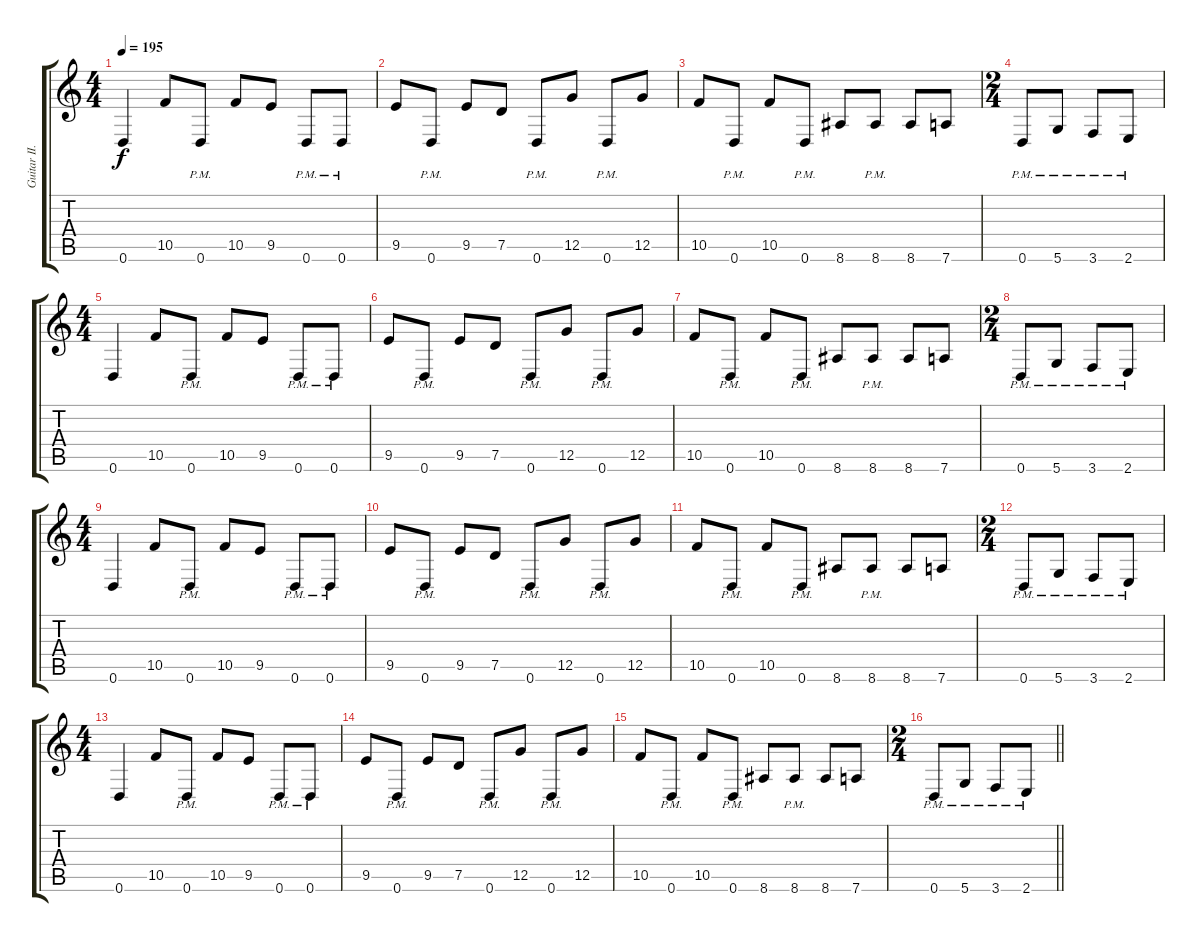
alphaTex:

\track ("Guitar II." "Guitar II.") {instrument distortionguitar}
\staff {score tabs}
\tuning (D4 A3 F3 C3 G2 D2) {hide}
\ts (4 4)
\tempo 195
\clef g2
\ks c
0.6.4{dy f instrument distortionguitar} 10.5.8 0.6{pm}.8 10.5.8 9.5.8 0.6{pm}.8 0.6{pm}.8 |
9.5.8 0.6{pm}.8 9.5.8 7.5.8 0.6{pm}.8 12.5.8 0.6{pm}.8 12.5.8 |
10.5.8 0.6{pm}.8 10.5.8 0.6{pm}.8 8.6.8 8.6{pm}.8 8.6.8 7.6.8 |
\ts (2 4)
0.6{pm}.8 5.6{pm}.8 3.6{pm}.8 2.6{pm}.8 |
\ts (4 4)
0.6.4 10.5.8 0.6{pm}.8 10.5.8 9.5.8 0.6{pm}.8 0.6{pm}.8 |
9.5.8 0.6{pm}.8 9.5.8 7.5.8 0.6{pm}.8 12.5.8 0.6{pm}.8 12.5.8 |
10.5.8 0.6{pm}.8 10.5.8 0.6{pm}.8 8.6.8 8.6{pm}.8 8.6.8 7.6.8 |
\ts (2 4)
0.6{pm}.8 5.6{pm}.8 3.6{pm}.8 2.6{pm}.8 |
\ts (4 4)
0.6.4 10.5.8 0.6{pm}.8 10.5.8 9.5.8 0.6{pm}.8 0.6{pm}.8 |
9.5.8 0.6{pm}.8 9.5.8 7.5.8 0.6{pm}.8 12.5.8 0.6{pm}.8 12.5.8 |
10.5.8 0.6{pm}.8 10.5.8 0.6{pm}.8 8.6.8 8.6{pm}.8 8.6.8 7.6.8 |
\ts (2 4)
0.6{pm}.8 5.6{pm}.8 3.6{pm}.8 2.6{pm}.8 |
\ts (4 4)
0.6.4 10.5.8 0.6{pm}.8 10.5.8 9.5.8 0.6{pm}.8 0.6{pm}.8 |
9.5.8 0.6{pm}.8 9.5.8 7.5.8 0.6{pm}.8 12.5.8 0.6{pm}.8 12.5.8 |
10.5.8 0.6{pm}.8 10.5.8 0.6{pm}.8 8.6.8 8.6{pm}.8 8.6.8 7.6.8 |
\ts (2 4)
\barLineRight lightlight
0.6{pm}.8 5.6{pm}.8 3.6{pm}.8 2.6{pm}.8
